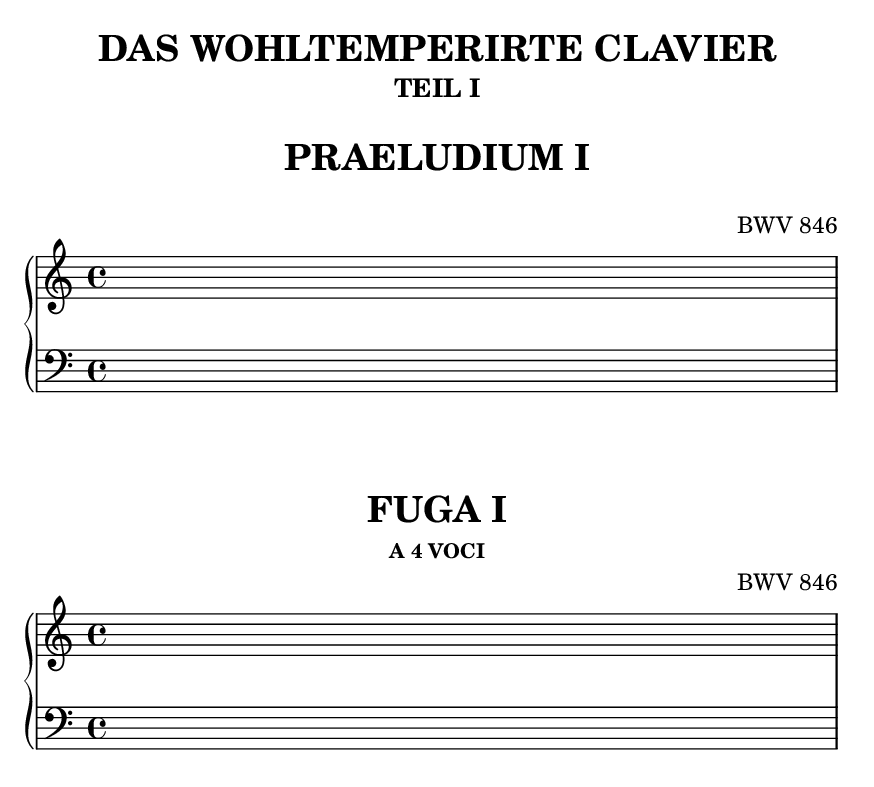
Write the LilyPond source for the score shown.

%% Generated by lilypond-book
%% Options: [exampleindent=10.16\mm,indent=0\mm,line-width=160\mm,noragged-right,papersize="a5",quote]
\include "lilypond-book-preamble.ly"


% ****************************************************************
% Start cut-&-pastable-section
% ****************************************************************

#(ly:set-option 'eps-box-padding 3.000000)



\paper {
  #(set-paper-size "a5")
  indent = 0\mm
  line-width = 160\mm
  % offset the left padding, also add 1mm as lilypond creates cropped
  % images with a little space on the right
  line-width = #(- line-width (* mm  3.000000) (* mm 1))
  ragged-right = ##f
  line-width = 160\mm - 2.0 * 10.16\mm
  % offset the left padding, also add 1mm as lilypond creates cropped
  % images with a little space on the right
  line-width = #(- line-width (* mm  3.000000) (* mm 1))
}

\layout {
  
}




% ****************************************************************
% ly snippet:
% ****************************************************************
\sourcefileline 722
\book {
  \paper {
    print-all-headers = ##t
  }
  \header {
    title = "DAS WOHLTEMPERIRTE CLAVIER"
    subtitle = "TEIL I"
    % No mostris el peu de pàgina predeterminat del LilyPond per a aquest llibre
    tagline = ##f
  }
  \markup { \vspace #1 }
  \score {
    \header {
      title = "PRAELUDIUM I"
      opus = "BWV 846"
      % No mostris el subtítol per a aquesta partitura
      subtitle = ##f
    }
    \new PianoStaff <<
      \new Staff { s1 }
      \new Staff { \clef "bass" s1 }
    >>
  }
  \score {
    \header {
      title = "FUGA I"
      subsubtitle = "A 4 VOCI"
      opus = "BWV 846"
      % No mostris el subtítol per a aquesta partitura
      subtitle = ##f
    }
    \new PianoStaff <<
      \new Staff { s1 }
      \new Staff { \clef "bass" s1 }
    >>
  }
}



% ****************************************************************
% end ly snippet
% ****************************************************************
